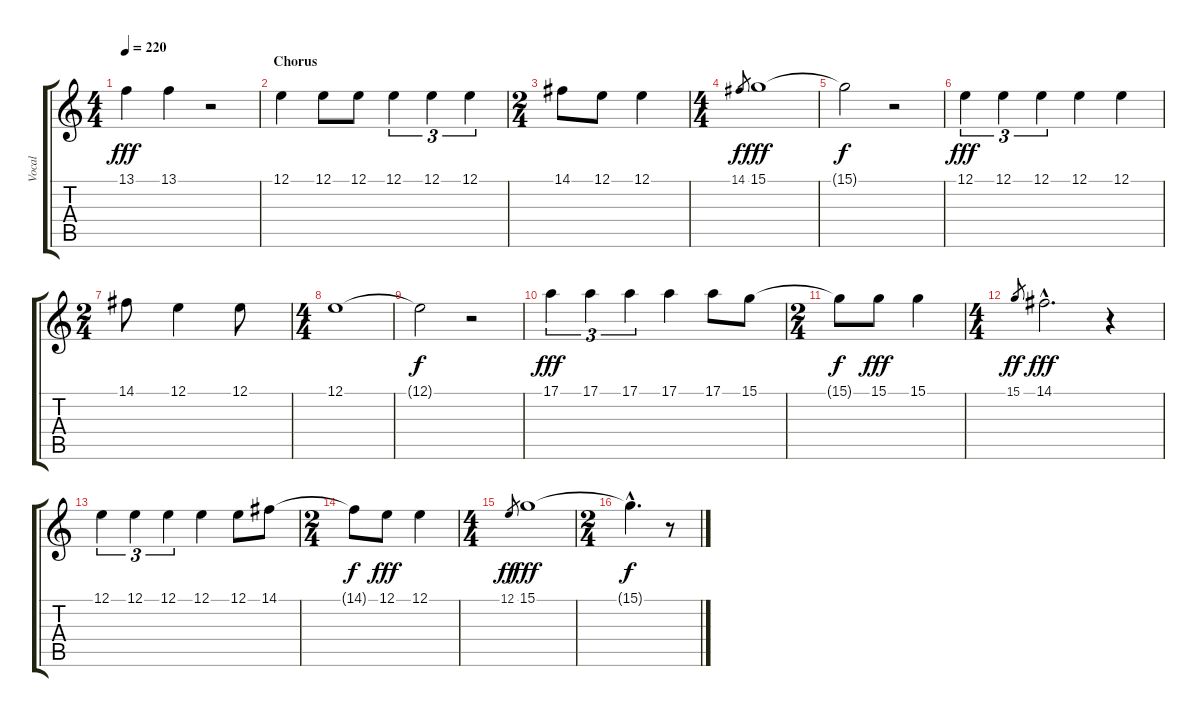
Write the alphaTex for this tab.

\track ("Vocal" "Vocal") {instrument lead1square}
\staff {score tabs}
\tuning (E4 B3 G3 D3 A2 E2) {hide}
\ts (4 4)
\tempo 220
\clef g2
\ks c
13.1.4{dy fff} 13.1.4 r.2 |
\section ("" "Chorus")
12.1.4 12.1.8 12.1.8 12.1.4{tu (3 2)} 12.1.4{tu (3 2)} 12.1.4{tu (3 2)} |
\ts (2 4)
14.1.8 12.1.8 12.1.4 |
\ts (4 4)
14.1.8{gr dy f} 15.1.1{dy fff} |
15.1{t}.2{dy f} r.2 |
12.1.4{tu (3 2) dy fff} 12.1.4{tu (3 2)} 12.1.4{tu (3 2)} 12.1.4 12.1.4 |
\ts (2 4)
14.1.8 12.1.4 12.1.8 |
\ts (4 4)
12.1.1 |
12.1{t}.2{dy f} r.2 |
17.1.4{tu (3 2) dy fff} 17.1.4{tu (3 2)} 17.1.4{tu (3 2)} 17.1.4 17.1.8 15.1.8 |
\ts (2 4)
15.1{t}.8{dy f} 15.1.8{dy fff} 15.1.4 |
\ts (4 4)
15.1.8{gr dy ff} 14.1{hac}.2{d dy fff} r.4 |
12.1.4{tu (3 2)} 12.1.4{tu (3 2)} 12.1.4{tu (3 2)} 12.1.4 12.1.8 14.1.8 |
\ts (2 4)
14.1{t}.8{dy f} 12.1.8{dy fff} 12.1.4 |
\ts (4 4)
12.1.8{gr dy ff} 15.1.1{dy fff} |
\ts (2 4)
15.1{hac t}.4{d dy f} r.8
